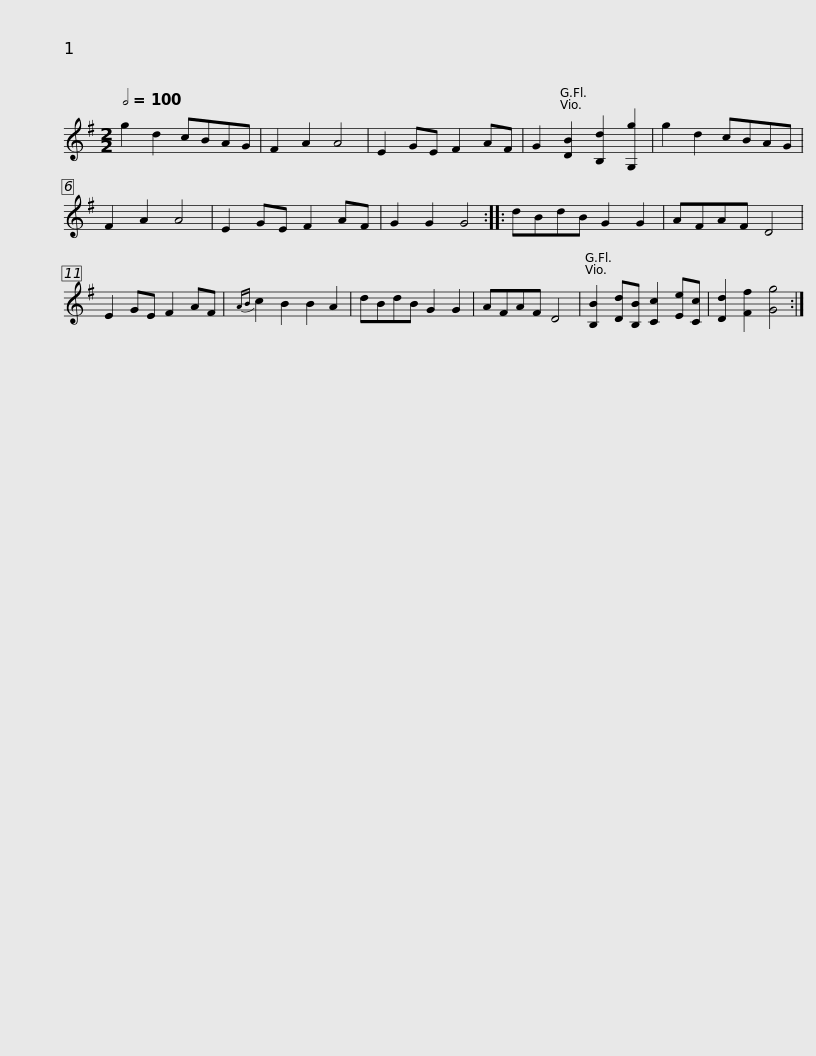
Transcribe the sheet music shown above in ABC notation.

X:1
L:1/8
Q:1/2=100
M:2/2
I:linebreak $
K:G
V:1 treble
V:1
 g2 d2 cBAG | F2 A2 A4 | E2 GE F2 AF | G2 [DB]2 [B,d]2 [G,g]2 | g2 d2 cBAG | %5
 F2 A2 A4 | E2 GE F2 AF | G2 G2 G4 ::$ dBdB G2 G2 | AFAF D4 | %10
 E2 GE F2 AF |{AB} c2 B2 B2 A2 | dBdB G2 G2 | AFAF D4 | [B,B]2 [Dd][B,B] [Cc]2 [Ee][Cc] |$ %15
 [Dd]2 [Ff]2 [Gg]4 :| %16
